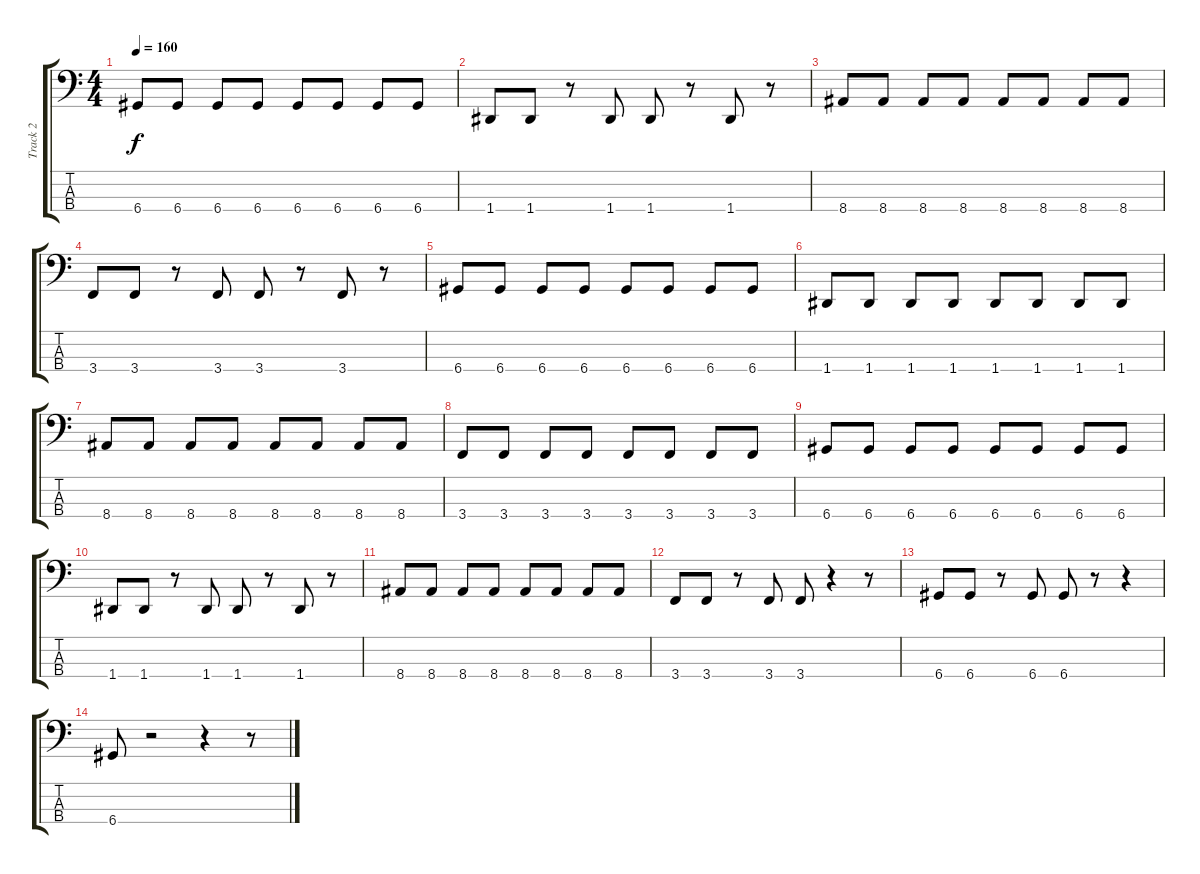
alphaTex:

\track ("Track 2" "Track 2") {instrument electricbassfinger}
\staff {score tabs}
\tuning (G2 D2 A1 D1) {hide}
\ts (4 4)
\tempo 160
\clef f4
\ks c
6.4.8{dy f} 6.4.8 6.4.8 6.4.8 6.4.8 6.4.8 6.4.8 6.4.8 |
1.4.8 1.4.8 r.8 1.4.8 1.4.8 r.8 1.4.8 r.8 |
8.4.8 8.4.8 8.4.8 8.4.8 8.4.8 8.4.8 8.4.8 8.4.8 |
3.4.8 3.4.8 r.8 3.4.8 3.4.8 r.8 3.4.8 r.8 |
6.4.8 6.4.8 6.4.8 6.4.8 6.4.8 6.4.8 6.4.8 6.4.8 |
1.4.8 1.4.8 1.4.8 1.4.8 1.4.8 1.4.8 1.4.8 1.4.8 |
8.4.8 8.4.8 8.4.8 8.4.8 8.4.8 8.4.8 8.4.8 8.4.8 |
3.4.8 3.4.8 3.4.8 3.4.8 3.4.8 3.4.8 3.4.8 3.4.8 |
6.4.8 6.4.8 6.4.8 6.4.8 6.4.8 6.4.8 6.4.8 6.4.8 |
1.4.8 1.4.8 r.8 1.4.8 1.4.8 r.8 1.4.8 r.8 |
8.4.8 8.4.8 8.4.8 8.4.8 8.4.8 8.4.8 8.4.8 8.4.8 |
3.4.8 3.4.8 r.8 3.4.8 3.4.8 r.4 r.8 |
6.4.8 6.4.8 r.8 6.4.8 6.4.8 r.8 r.4 |
6.4.8 r.2 r.4 r.8
